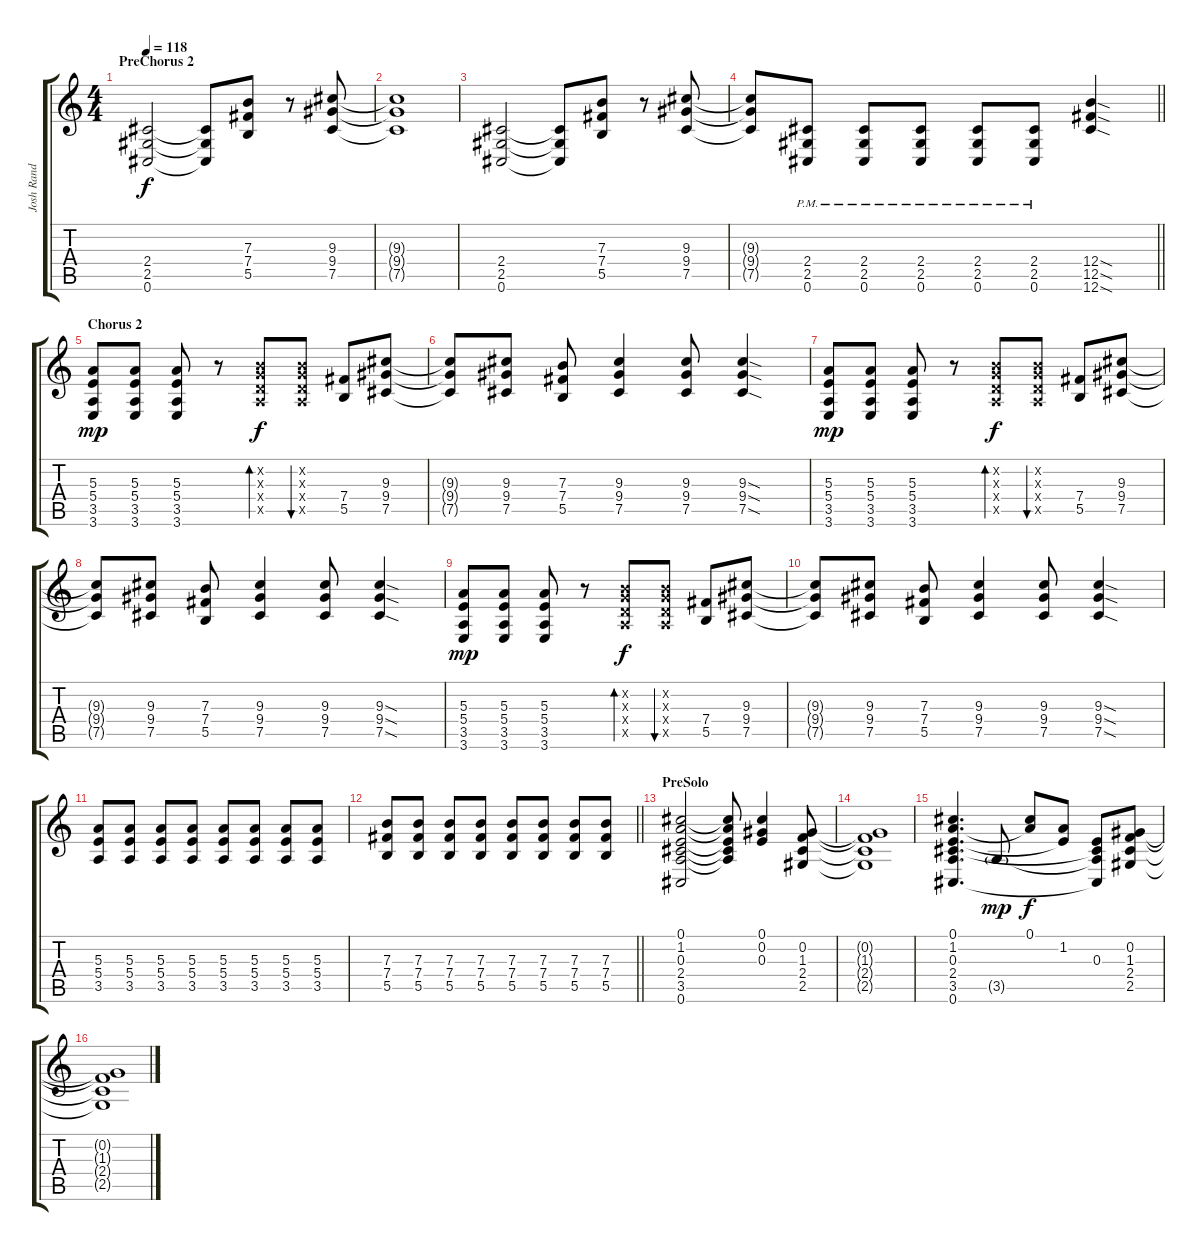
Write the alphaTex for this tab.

\track ("Josh Rand" "Josh Rand") {instrument distortionguitar}
\staff {score tabs}
\tuning (Db4 Ab3 E3 B2 Gb2 Db2) {hide}
\ts (4 4)
\section ("" "PreChorus 2")
\tempo 118
\clef g2
\ks c
(2.4 2.5 0.6).2{dy f} (2.4{t} 2.5{t} 0.6{t}).8 (7.3 7.4 5.5).8 r.8 (9.3 9.4 7.5).8 |
(9.3{t} 9.4{t} 7.5{t}).1 |
(2.4 2.5 0.6).2 (2.4{t} 2.5{t} 0.6{t}).8 (7.3 7.4 5.5).8 r.8 (9.3 9.4 7.5).8 |
\barLineRight lightlight
(9.3{t} 9.4{t} 7.5{t}).8 (2.4{pm} 2.5{pm} 0.6{pm}).8 (2.4{pm} 2.5{pm} 0.6{pm}).8 (2.4{pm} 2.5{pm} 0.6{pm}).8 (2.4{pm} 2.5{pm} 0.6{pm}).8 (2.4{pm} 2.5{pm} 0.6{pm}).8 (12.4{sod} 12.5{sod} 12.6{sod}).4 |
\section ("" "Chorus 2")
(5.3 5.4 3.5 3.6).8{dy mp volume 13 instrument distortionguitar} (5.3 5.4 3.5 3.6).8 (5.3 5.4 3.5 3.6).8 r.8 (3.2{x} 3.3{x} 3.4{x} 3.5{x}).8{bd 30 dy f} (3.2{x} 3.3{x} 3.4{x} 3.5{x}).8{bu 30} (7.4 5.5).8 (9.3 9.4 7.5).8 |
(9.3{t} 9.4{t} 7.5{t}).8 (9.3 9.4 7.5).8 (7.3 7.4 5.5).8 (9.3 9.4 7.5).4 (9.3 9.4 7.5).8 (9.3{sod} 9.4{sod} 7.5{sod}).4 |
(5.3 5.4 3.5 3.6).8{dy mp} (5.3 5.4 3.5 3.6).8 (5.3 5.4 3.5 3.6).8 r.8 (3.2{x} 3.3{x} 3.4{x} 3.5{x}).8{bd 30 dy f} (3.2{x} 3.3{x} 3.4{x} 3.5{x}).8{bu 30} (7.4 5.5).8 (9.3 9.4 7.5).8 |
(9.3{t} 9.4{t} 7.5{t}).8 (9.3 9.4 7.5).8 (7.3 7.4 5.5).8 (9.3 9.4 7.5).4 (9.3 9.4 7.5).8 (9.3{sod} 9.4{sod} 7.5{sod}).4 |
(5.3 5.4 3.5 3.6).8{dy mp} (5.3 5.4 3.5 3.6).8 (5.3 5.4 3.5 3.6).8 r.8 (3.2{x} 3.3{x} 3.4{x} 3.5{x}).8{bd 30 dy f} (3.2{x} 3.3{x} 3.4{x} 3.5{x}).8{bu 30} (7.4 5.5).8 (9.3 9.4 7.5).8 |
(9.3{t} 9.4{t} 7.5{t}).8 (9.3 9.4 7.5).8 (7.3 7.4 5.5).8 (9.3 9.4 7.5).4 (9.3 9.4 7.5).8 (9.3{sod} 9.4{sod} 7.5{sod}).4 |
(5.3 5.4 3.5).8 (5.3 5.4 3.5).8 (5.3 5.4 3.5).8 (5.3 5.4 3.5).8 (5.3 5.4 3.5).8 (5.3 5.4 3.5).8 (5.3 5.4 3.5).8 (5.3 5.4 3.5).8 |
\barLineRight lightlight
(7.3 7.4 5.5).8 (7.3 7.4 5.5).8 (7.3 7.4 5.5).8 (7.3 7.4 5.5).8 (7.3 7.4 5.5).8 (7.3 7.4 5.5).8 (7.3 7.4 5.5).8 (7.3 7.4 5.5).8 |
\section ("" "PreSolo")
(0.1 1.2 0.3 2.4 3.5 0.6).2{instrument acousticguitarsteel} (0.1{t} 1.2{t} 0.3{t} 2.4{t} 3.5{t}).8 (0.1 0.2 0.3).4 (0.2 1.3 2.4 2.5).8 |
(0.2{t} 1.3{t} 2.4{t} 2.5{t}).1 |
(0.1 1.2 0.3 2.4 3.5 0.6).4{d} 3.5{g}.8{dy mp} (0.1 1.2{t}).8{dy f} (1.2 0.3{t}).8 (0.3 2.4{t} 3.5{t} 0.6{t}).8 (0.2 1.3 2.4 2.5).8 |
(0.2{t} 1.3{t} 2.4{t} 2.5{t}).1
